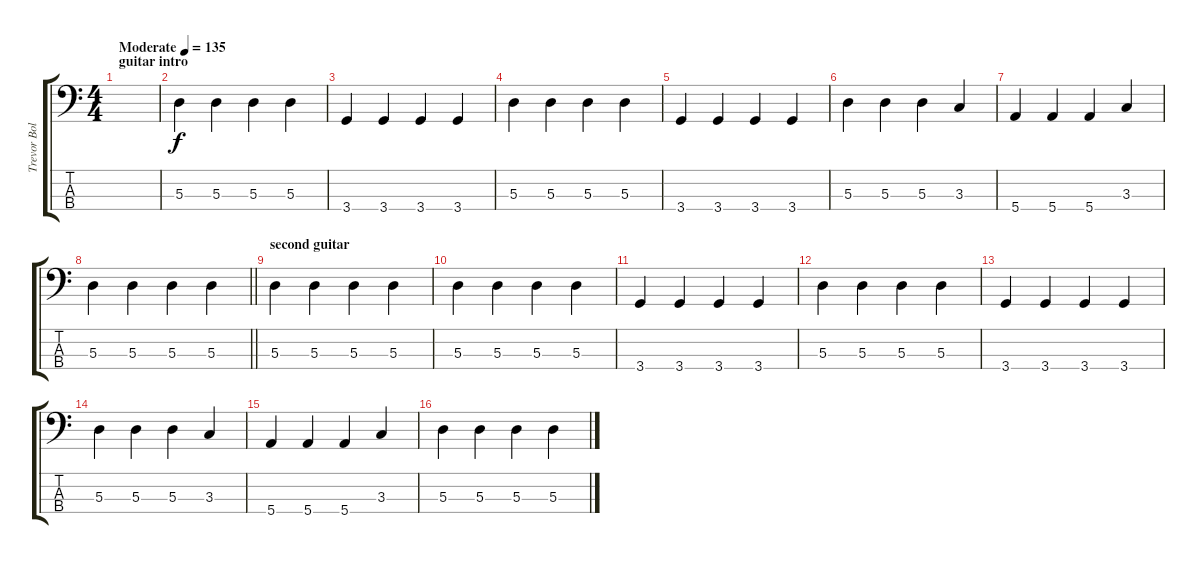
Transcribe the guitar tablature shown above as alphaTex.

\track ("Trevor Bolder (bass)" "Trevor Bol") {instrument electricbassfinger}
\staff {score tabs}
\tuning (G2 D2 A1 E1) {hide}
\ts (4 4)
\section ("" "guitar intro")
\tempo (135 "Moderate")
\clef f4
\ks c
|
5.3.4 5.3.4 5.3.4 5.3.4 |
3.4.4 3.4.4 3.4.4 3.4.4 |
5.3.4 5.3.4 5.3.4 5.3.4 |
3.4.4 3.4.4 3.4.4 3.4.4 |
5.3.4 5.3.4 5.3.4 3.3.4 |
5.4.4 5.4.4 5.4.4 3.3.4 |
\barLineRight lightlight
5.3.4 5.3.4 5.3.4 5.3.4 |
\section ("" "second guitar")
5.3.4 5.3.4 5.3.4 5.3.4 |
5.3.4 5.3.4 5.3.4 5.3.4 |
3.4.4 3.4.4 3.4.4 3.4.4 |
5.3.4 5.3.4 5.3.4 5.3.4 |
3.4.4 3.4.4 3.4.4 3.4.4 |
5.3.4 5.3.4 5.3.4 3.3.4 |
5.4.4 5.4.4 5.4.4 3.3.4 |
5.3.4 5.3.4 5.3.4 5.3.4
